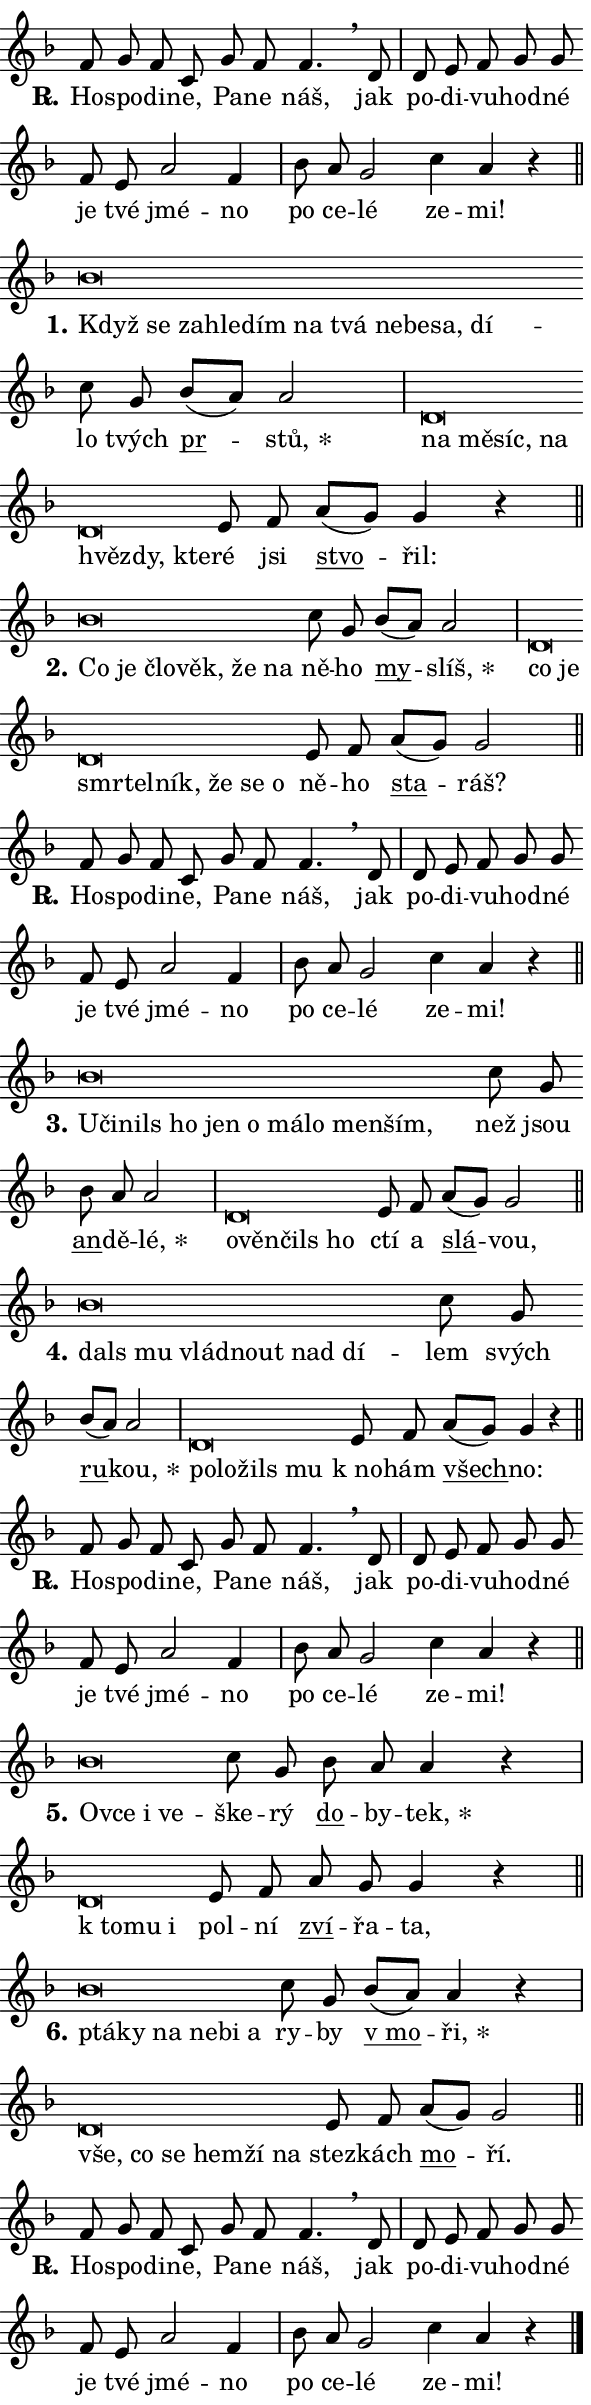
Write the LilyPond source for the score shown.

\version "2.24.0"
\header { tagline = "" }
\paper {
  indent = 0\cm
  top-margin = 0\cm
  right-margin = 0.13\cm % to fit lyric hyphens
  bottom-margin = 0\cm
  left-margin = 0\cm
  paper-width = 10\cm
  page-breaking = #ly:one-page-breaking
  system-system-spacing.basic-distance = #11
  score-system-spacing.basic-distance = #11
  ragged-last = ##f
}


%% Author: Thomas Morley
%% https://lists.gnu.org/archive/html/lilypond-user/2020-05/msg00002.html
#(define (line-position grob)
"Returns position of @var[grob} in current system:
   @code{'start}, if at first time-step
   @code{'end}, if at last time-step
   @code{'middle} otherwise
"
  (let* ((col (ly:item-get-column grob))
         (ln (ly:grob-object col 'left-neighbor))
         (rn (ly:grob-object col 'right-neighbor))
         (col-to-check-left (if (ly:grob? ln) ln col))
         (col-to-check-right (if (ly:grob? rn) rn col))
         (break-dir-left
           (and
             (ly:grob-property col-to-check-left 'non-musical #f)
             (ly:item-break-dir col-to-check-left)))
         (break-dir-right
           (and
             (ly:grob-property col-to-check-right 'non-musical #f)
             (ly:item-break-dir col-to-check-right))))
        (cond ((eqv? 1 break-dir-left) 'start)
              ((eqv? -1 break-dir-right) 'end)
              (else 'middle))))

#(define (tranparent-at-line-position vctor)
  (lambda (grob)
  "Relying on @code{line-position} select the relevant enry from @var{vctor}.
Used to determine transparency,"
    (case (line-position grob)
      ((end) (not (vector-ref vctor 0)))
      ((middle) (not (vector-ref vctor 1)))
      ((start) (not (vector-ref vctor 2))))))

noteHeadBreakVisibility =
#(define-music-function (break-visibility)(vector?)
"Makes @code{NoteHead}s transparent relying on @var{break-visibility}"
#{
  \override NoteHead.transparent =
    #(tranparent-at-line-position break-visibility)
#})

#(define delete-ledgers-for-transparent-note-heads
  (lambda (grob)
    "Reads whether a @code{NoteHead} is transparent.
If so this @code{NoteHead} is removed from @code{'note-heads} from
@var{grob}, which is supposed to be @code{LedgerLineSpanner}.
As a result ledgers are not printed for this @code{NoteHead}"
    (let* ((nhds-array (ly:grob-object grob 'note-heads))
           (nhds-list
             (if (ly:grob-array? nhds-array)
                 (ly:grob-array->list nhds-array)
                 '()))
           ;; Relies on the transparent-property being done before
           ;; Staff.LedgerLineSpanner.after-line-breaking is executed.
           ;; This is fragile ...
           (to-keep
             (remove
               (lambda (nhd)
                 (ly:grob-property nhd 'transparent #f))
               nhds-list)))
      ;; TODO find a better method to iterate over grob-arrays, similiar
      ;; to filter/remove etc for lists
      ;; For now rebuilt from scratch
      (set! (ly:grob-object grob 'note-heads)  '())
      (for-each
        (lambda (nhd)
          (ly:pointer-group-interface::add-grob grob 'note-heads nhd))
        to-keep))))

squashNotes = {
  \override NoteHead.X-extent = #'(-0.2 . 0.2)
  \override NoteHead.Y-extent = #'(-0.75 . 0)
  \override NoteHead.stencil =
    #(lambda (grob)
       (let ((pos (ly:grob-property grob 'staff-position)))
         (begin
           (if (< pos -7) (display "ERROR: Lower brevis then expected\n") (display ""))
           (if (<= pos -6) ly:text-interface::print ly:note-head::print))))
}
unSquashNotes = {
  \revert NoteHead.X-extent
  \revert NoteHead.Y-extent
  \revert NoteHead.stencil
}

hideNotes = \noteHeadBreakVisibility #begin-of-line-visible
unHideNotes = \noteHeadBreakVisibility #all-visible

% work-around for resetting accidentals
% https://lilypond.org/doc/v2.23/Documentation/notation/displaying-rhythms#unmetered-music
cadenzaMeasure = {
  \cadenzaOff
  \partial 1024 s1024
  \cadenzaOn
}

#(define-markup-command (accent layout props text) (markup?)
  "Underline accented syllable"
  (interpret-markup layout props
    #{\markup \override #'(offset . 4.3) \underline { #text }#}))

responsum = \markup \concat {
  "R" \hspace #-1.05 \path #0.1 #'((moveto 0 0.07) (lineto 0.9 0.8)) \hspace #0.05 "."
}

spaceSize = #0.6828661417322834 % exact space size for TeX Gyre Schola

\layout {
  \context {
    \Staff
    \remove "Time_signature_engraver"
    \override LedgerLineSpanner.after-line-breaking = #delete-ledgers-for-transparent-note-heads
  }
  \context {
    \Lyrics {
      \override LyricSpace.minimum-distance = \spaceSize
      \override LyricText.font-name = #"TeX Gyre Schola"
      \override LyricText.font-size = 1
      \override StanzaNumber.font-name = #"TeX Gyre Schola Bold"
      \override StanzaNumber.font-size = 1
    }
  }
  \context {
    \Score 
    \override NoteHead.text =
      #(lambda (grob) 
        (let ((pos (ly:grob-property grob 'staff-position)))
          #{\markup {
            \combine
              \halign #-0.55 \raise #(if (= pos -6) 0 0.5) \override #'(thickness . 2) \draw-line #'(3.2 . 0)
              \musicglyph "noteheads.sM1"
          }#}))
  }
}

% magnetic-lyrics.ily
%
%   written by
%     Jean Abou Samra <jean@abou-samra.fr>
%     Werner Lemberg <wl@gnu.org>
%
%   adapted by
%     Jiri Hon <jiri.hon@gmail.com>
%
% Version 2022-Apr-15

% https://www.mail-archive.com/lilypond-user@gnu.org/msg149350.html

#(define (Left_hyphen_pointer_engraver context)
   "Collect syllable-hyphen-syllable occurrences in lyrics and store
them in properties.  This engraver only looks to the left.  For
example, if the lyrics input is @code{foo -- bar}, it does the
following.

@itemize @bullet
@item
Set the @code{text} property of the @code{LyricHyphen} grob between
@q{foo} and @q{bar} to @code{foo}.

@item
Set the @code{left-hyphen} property of the @code{LyricText} grob with
text @q{foo} to the @code{LyricHyphen} grob between @q{foo} and
@q{bar}.
@end itemize

Use this auxiliary engraver in combination with the
@code{lyric-@/text::@/apply-@/magnetic-@/offset!} hook."
   (let ((hyphen #f)
         (text #f))
     (make-engraver
      (acknowledgers
       ((lyric-syllable-interface engraver grob source-engraver)
        (set! text grob)))
      (end-acknowledgers
       ((lyric-hyphen-interface engraver grob source-engraver)
        ;(when (not (grob::has-interface grob 'lyric-space-interface))
          (set! hyphen grob)));)
      ((stop-translation-timestep engraver)
       (when (and text hyphen)
         (ly:grob-set-object! text 'left-hyphen hyphen))
       (set! text #f)
       (set! hyphen #f)))))

#(define (lyric-text::apply-magnetic-offset! grob)
   "If the space between two syllables is less than the value in
property @code{LyricText@/.details@/.squash-threshold}, move the right
syllable to the left so that it gets concatenated with the left
syllable.

Use this function as a hook for
@code{LyricText@/.after-@/line-@/breaking} if the
@code{Left_@/hyphen_@/pointer_@/engraver} is active."
   (let ((hyphen (ly:grob-object grob 'left-hyphen #f)))
     (when hyphen
       (let ((left-text (ly:spanner-bound hyphen LEFT)))
         (when (grob::has-interface left-text 'lyric-syllable-interface)
           (let* ((common (ly:grob-common-refpoint grob left-text X))
                  (this-x-ext (ly:grob-extent grob common X))
                  (left-x-ext
                   (begin
                     ;; Trigger magnetism for left-text.
                     (ly:grob-property left-text 'after-line-breaking)
                     (ly:grob-extent left-text common X)))
                  ;; `delta` is the gap width between two syllables.
                  (delta (- (interval-start this-x-ext)
                            (interval-end left-x-ext)))
                  (details (ly:grob-property grob 'details))
                  (threshold (assoc-get 'squash-threshold details 0.2)))
             (when (< delta threshold)
               (let* (;; We have to manipulate the input text so that
                      ;; ligatures crossing syllable boundaries are not
                      ;; disabled.  For languages based on the Latin
                      ;; script this is essentially a beautification.
                      ;; However, for non-Western scripts it can be a
                      ;; necessity.
                      (lt (ly:grob-property left-text 'text))
                      (rt (ly:grob-property grob 'text))
                      (is-space (grob::has-interface hyphen 'lyric-space-interface))
                      (space (if is-space " " ""))
                      (extra-delta (if is-space spaceSize 0))
                      ;; Append new syllable.
                      (ltrt-space (if (and (string? lt) (string? rt))
                                (string-append lt space rt)
                                (make-concat-markup (list lt space rt))))
                      ;; Right-align `ltrt` to the right side.
                      (ltrt-space-markup (grob-interpret-markup
                               grob
                               (make-translate-markup
                                (cons (interval-length this-x-ext) 0)
                                (make-right-align-markup ltrt-space)))))
                 (begin
                   ;; Don't print `left-text`.
                   (ly:grob-set-property! left-text 'stencil #f)
                   ;; Set text and stencil (which holds all collected
                   ;; syllables so far) and shift it to the left.
                   (ly:grob-set-property! grob 'text ltrt-space)
                   (ly:grob-set-property! grob 'stencil ltrt-space-markup)
                   (ly:grob-translate-axis! grob (- (- delta extra-delta)) X))))))))))


#(define (lyric-hyphen::displace-bounds-first grob)
   ;; Make very sure this callback isn't triggered too early.
   (let ((left (ly:spanner-bound grob LEFT))
         (right (ly:spanner-bound grob RIGHT)))
     (ly:grob-property left 'after-line-breaking)
     (ly:grob-property right 'after-line-breaking)
     (ly:lyric-hyphen::print grob)))

squashThreshold = #0.4

\layout {
  \context {
    \Lyrics
    \consists #Left_hyphen_pointer_engraver
    \override LyricText.after-line-breaking =
      #lyric-text::apply-magnetic-offset!
    \override LyricHyphen.stencil = #lyric-hyphen::displace-bounds-first
    \override LyricText.details.squash-threshold = \squashThreshold
    \override LyricHyphen.minimum-distance = 0
    \override LyricHyphen.minimum-length = \squashThreshold
  }
}

squashText = \override LyricText.details.squash-threshold = 9999
unSquashText = \override LyricText.details.squash-threshold = \squashThreshold

leftText = \override LyricText.self-alignment-X = #LEFT
unLeftText = \revert LyricText.self-alignment-X

starOffset = #(lambda (grob) 
                (let ((x_offset (ly:self-alignment-interface::aligned-on-x-parent grob)))
                  (if (= x_offset 0) 0 (+ x_offset 1.2))))

star = #(define-music-function (syllable)(string?)
"Append star separator at the end of a syllable"
#{
  \once \override LyricText.X-offset = #starOffset
  \lyricmode { \markup {
    #syllable
    \override #'((font-name . "TeX Gyre Schola Bold")) \hspace #0.2 \lower #0.65 \larger "*"
  } }
#})

starAccent = #(define-music-function (syllable)(string?)
"Append star separator at the end of a syllable and make accent"
#{
  \once \override LyricText.X-offset = #starOffset
  \lyricmode { \markup {
    \accent #syllable
    \override #'((font-name . "TeX Gyre Schola Bold")) \hspace #0.2 \lower #0.65 \larger "*"
  } }
#})

breath = #(define-music-function (syllable)(string?)
"Append breathing indicator at the end of a syllable"
#{
  \lyricmode { \markup { #syllable "+" } }
#})

optionalBreath = #(define-music-function (syllable)(string?)
"Append optional breathing indicator at the end of a syllable"
#{
  \lyricmode { \markup { #syllable "(+)" } }
#})


\score {
    <<
        \new Voice = "melody" { \cadenzaOn \key f \major \relative { f'8 g f c g' f f4. \breathe d8 \cadenzaMeasure \bar "|" d e f \bar "" g g \bar "" f e \bar "" a2 f4 \cadenzaMeasure \bar "|" bes8 a g2 \bar "" c4 a r \cadenzaMeasure \bar "||" \break } }
        \new Lyrics \lyricsto "melody" { \lyricmode { \set stanza = \responsum
Ho -- spo -- di -- ne, Pa -- ne náš, jak po -- di -- vu -- hod -- né je tvé jmé -- no po ce -- lé ze -- mi! } }
    >>
    \layout {}
}

\score {
    <<
        \new Voice = "melody" { \cadenzaOn \key f \major \relative { \squashNotes bes'\breve*1/16 \hideNotes \breve*1/16 \bar "" \breve*1/16 \bar "" \breve*1/16 \bar "" \breve*1/16 \bar "" \breve*1/16 \bar "" \breve*1/16 \bar "" \breve*1/16 \bar "" \breve*1/16 \bar "" \breve*1/16 \breve*1/16 \bar "" \unHideNotes \unSquashNotes c8 g \bar "" bes[( a)] a2 \cadenzaMeasure \bar "|" \squashNotes d,\breve*1/16 \hideNotes \breve*1/16 \bar "" \breve*1/16 \bar "" \breve*1/16 \bar "" \breve*1/16 \bar "" \breve*1/16 \breve*1/16 \bar "" \unHideNotes \unSquashNotes e8 f \bar "" a[( g)] g4 r \cadenzaMeasure \bar "||" \break } }
        \new Lyrics \lyricsto "melody" { \lyricmode { \set stanza = "1."
\leftText Když \squashText se za -- hle -- dím na tvá ne -- be -- sa, dí -- \unLeftText \unSquashText lo tvých \markup \accent pr -- \star stů, \leftText na \squashText mě -- síc, na hvěz -- dy, kte -- \unLeftText \unSquashText ré jsi \markup \accent stvo -- řil: } }
    >>
    \layout {}
}

\score {
    <<
        \new Voice = "melody" { \cadenzaOn \key f \major \relative { \squashNotes bes'\breve*1/16 \hideNotes \breve*1/16 \bar "" \breve*1/16 \bar "" \breve*1/16 \bar "" \breve*1/16 \breve*1/16 \bar "" \unHideNotes \unSquashNotes c8 g \bar "" bes[( a)] a2 \cadenzaMeasure \bar "|" \squashNotes d,\breve*1/16 \hideNotes \breve*1/16 \bar "" \breve*1/16 \bar "" \breve*1/16 \bar "" \breve*1/16 \bar "" \breve*1/16 \bar "" \breve*1/16 \breve*1/16 \bar "" \unHideNotes \unSquashNotes e8 f \bar "" a[( g)] g2 \cadenzaMeasure \bar "||" \break } }
        \new Lyrics \lyricsto "melody" { \lyricmode { \set stanza = "2."
\leftText Co \squashText je člo -- věk, že na \unLeftText \unSquashText ně -- ho \markup \accent my -- \star slíš, \leftText co \squashText je smr -- tel -- ník, že se o \unLeftText \unSquashText ně -- ho \markup \accent sta -- ráš? } }
    >>
    \layout {}
}

\score {
    <<
        \new Voice = "melody" { \cadenzaOn \key f \major \relative { f'8 g f c g' f f4. \breathe d8 \cadenzaMeasure \bar "|" d e f \bar "" g g \bar "" f e \bar "" a2 f4 \cadenzaMeasure \bar "|" bes8 a g2 \bar "" c4 a r \cadenzaMeasure \bar "||" \break } }
        \new Lyrics \lyricsto "melody" { \lyricmode { \set stanza = \responsum
Ho -- spo -- di -- ne, Pa -- ne náš, jak po -- di -- vu -- hod -- né je tvé jmé -- no po ce -- lé ze -- mi! } }
    >>
    \layout {}
}

\score {
    <<
        \new Voice = "melody" { \cadenzaOn \key f \major \relative { \squashNotes bes'\breve*1/16 \hideNotes \breve*1/16 \bar "" \breve*1/16 \bar "" \breve*1/16 \bar "" \breve*1/16 \bar "" \breve*1/16 \bar "" \breve*1/16 \bar "" \breve*1/16 \bar "" \breve*1/16 \breve*1/16 \bar "" \unHideNotes \unSquashNotes c8 g \bar "" bes a a2 \cadenzaMeasure \bar "|" \squashNotes d,\breve*1/16 \hideNotes \breve*1/16 \bar "" \breve*1/16 \breve*1/16 \bar "" \unHideNotes \unSquashNotes e8 f \bar "" a[( g)] g2 \cadenzaMeasure \bar "||" \break } }
        \new Lyrics \lyricsto "melody" { \lyricmode { \set stanza = "3."
\leftText U -- \squashText či -- nils ho jen o má -- lo men -- ším, \unLeftText \unSquashText než jsou \markup \accent an -- dě -- \star lé, \leftText o -- \squashText věn -- čils ho \unLeftText \unSquashText ctí a \markup \accent slá -- vou, } }
    >>
    \layout {}
}

\score {
    <<
        \new Voice = "melody" { \cadenzaOn \key f \major \relative { \squashNotes bes'\breve*1/16 \hideNotes \breve*1/16 \bar "" \breve*1/16 \bar "" \breve*1/16 \bar "" \breve*1/16 \breve*1/16 \bar "" \unHideNotes \unSquashNotes c8 g \bar "" bes[( a)] a2 \cadenzaMeasure \bar "|" \squashNotes d,\breve*1/16 \hideNotes \breve*1/16 \bar "" \breve*1/16 \breve*1/16 \bar "" \unHideNotes \unSquashNotes e8 f \bar "" a[( g)] g4 r \cadenzaMeasure \bar "||" \break } }
        \new Lyrics \lyricsto "melody" { \lyricmode { \set stanza = "4."
\leftText dals \squashText mu vlád -- nout nad dí -- \unLeftText \unSquashText lem svých \markup \accent ru -- \star kou, \leftText po -- \squashText lo -- žils mu \unLeftText \unSquashText "k no" -- hám \markup \accent všech -- no: } }
    >>
    \layout {}
}

\score {
    <<
        \new Voice = "melody" { \cadenzaOn \key f \major \relative { f'8 g f c g' f f4. \breathe d8 \cadenzaMeasure \bar "|" d e f \bar "" g g \bar "" f e \bar "" a2 f4 \cadenzaMeasure \bar "|" bes8 a g2 \bar "" c4 a r \cadenzaMeasure \bar "||" \break } }
        \new Lyrics \lyricsto "melody" { \lyricmode { \set stanza = \responsum
Ho -- spo -- di -- ne, Pa -- ne náš, jak po -- di -- vu -- hod -- né je tvé jmé -- no po ce -- lé ze -- mi! } }
    >>
    \layout {}
}

\score {
    <<
        \new Voice = "melody" { \cadenzaOn \key f \major \relative { \squashNotes bes'\breve*1/16 \hideNotes \breve*1/16 \bar "" \breve*1/16 \breve*1/16 \bar "" \unHideNotes \unSquashNotes c8 g \bar "" bes a a4 r \cadenzaMeasure \bar "|" \squashNotes d,\breve*1/16 \hideNotes \breve*1/16 \breve*1/16 \bar "" \unHideNotes \unSquashNotes e8 f \bar "" a g g4 r \cadenzaMeasure \bar "||" \break } }
        \new Lyrics \lyricsto "melody" { \lyricmode { \set stanza = "5."
\leftText Ov -- \squashText ce i ve -- \unLeftText \unSquashText ške -- rý \markup \accent do -- by -- \star tek, \leftText "k to" -- \squashText mu i \unLeftText \unSquashText pol -- ní \markup \accent zví -- řa -- ta, } }
    >>
    \layout {}
}

\score {
    <<
        \new Voice = "melody" { \cadenzaOn \key f \major \relative { \squashNotes bes'\breve*1/16 \hideNotes \breve*1/16 \bar "" \breve*1/16 \bar "" \breve*1/16 \bar "" \breve*1/16 \breve*1/16 \bar "" \unHideNotes \unSquashNotes c8 g \bar "" bes[( a)] a4 r \cadenzaMeasure \bar "|" \squashNotes d,\breve*1/16 \hideNotes \breve*1/16 \bar "" \breve*1/16 \bar "" \breve*1/16 \bar "" \breve*1/16 \breve*1/16 \bar "" \unHideNotes \unSquashNotes e8 f \bar "" a[( g)] g2 \cadenzaMeasure \bar "||" \break } }
        \new Lyrics \lyricsto "melody" { \lyricmode { \set stanza = "6."
\leftText ptá -- \squashText ky na ne -- bi a \unLeftText \unSquashText ry -- by \markup \accent "v mo" -- \star ři, \leftText vše, \squashText co se hem -- ží na \unLeftText \unSquashText stez -- kách \markup \accent mo -- ří. } }
    >>
    \layout {}
}

\score {
    <<
        \new Voice = "melody" { \cadenzaOn \key f \major \relative { f'8 g f c g' f f4. \breathe d8 \cadenzaMeasure \bar "|" d e f \bar "" g g \bar "" f e \bar "" a2 f4 \cadenzaMeasure \bar "|" bes8 a g2 \bar "" c4 a r \cadenzaMeasure \bar "||" \break } \bar "|." }
        \new Lyrics \lyricsto "melody" { \lyricmode { \set stanza = \responsum
Ho -- spo -- di -- ne, Pa -- ne náš, jak po -- di -- vu -- hod -- né je tvé jmé -- no po ce -- lé ze -- mi! } }
    >>
    \layout {}
}
